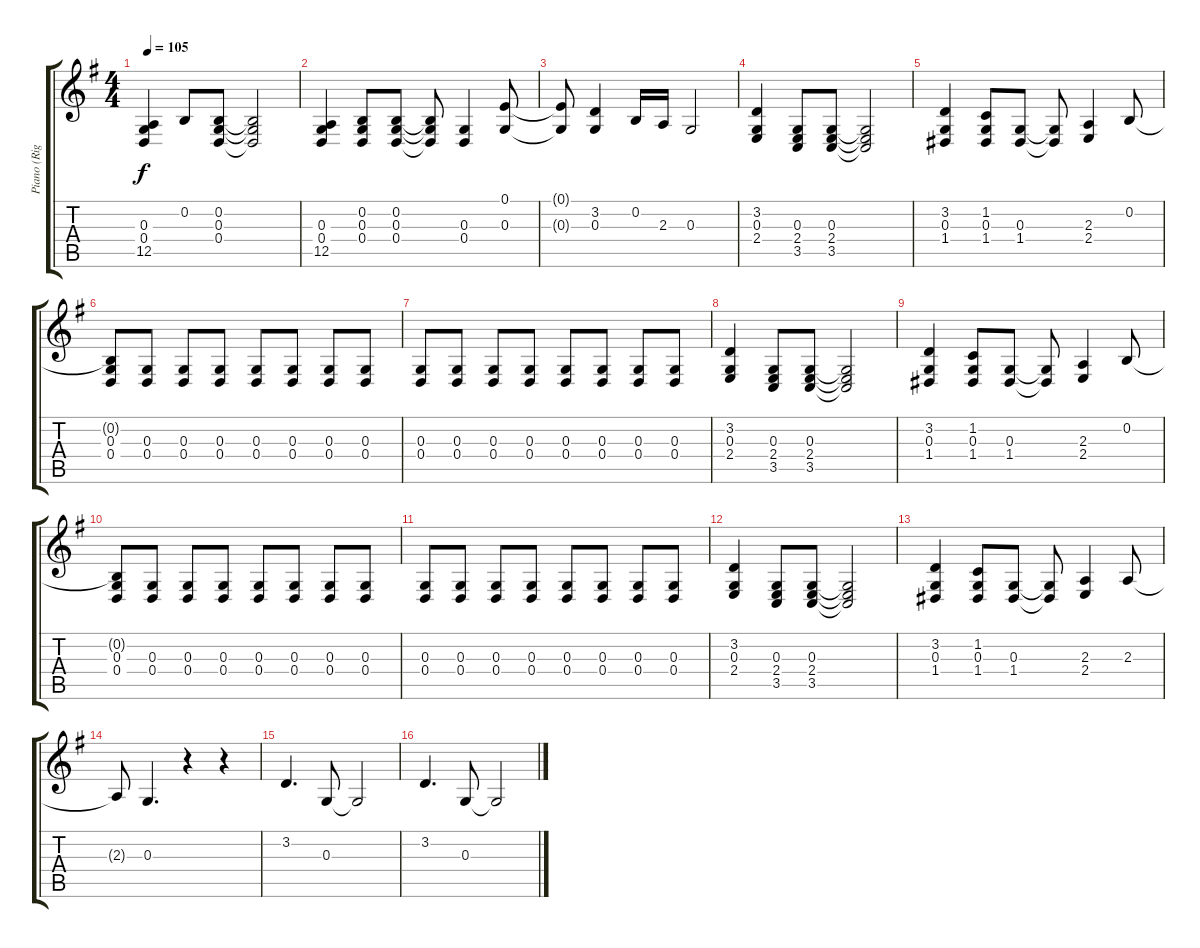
\track ("Piano (Right Hand)" "Piano (Rig") {instrument acousticgrandpiano}
\staff {score tabs}
\tuning (E4 B3 G3 D3 A2 E2) {hide}
\ts (4 4)
\tempo 105
\clef g2
\ks g
(0.3 0.4 12.5).4{dy f} 0.2.8 (0.2 0.3 0.4).8 (0.2{t} 0.3{t} 0.4{t}).2 |
(0.3 0.4 12.5).4 (0.2 0.3 0.4).8 (0.2 0.3 0.4).8 (0.2{t} 0.3{t} 0.4{t}).8 (0.3 0.4).4 (0.1 0.3).8 |
(0.1{t} 0.3{t}).8 (3.2 0.3).4 0.2.16 2.3.16 0.3.2 |
(3.2 0.3 2.4).4 (0.3 2.4 3.5).8 (0.3 2.4 3.5).8 (0.3{t} 2.4{t} 3.5{t}).2 |
(3.2 0.3 1.4).4 (1.2 0.3 1.4).8 (0.3 1.4).8 (0.3{t} 1.4{t}).8 (2.3 2.4).4 0.2.8 |
(0.2{t} 0.3 0.4).8 (0.3 0.4).8 (0.3 0.4).8 (0.3 0.4).8 (0.3 0.4).8 (0.3 0.4).8 (0.3 0.4).8 (0.3 0.4).8 |
(0.3 0.4).8 (0.3 0.4).8 (0.3 0.4).8 (0.3 0.4).8 (0.3 0.4).8 (0.3 0.4).8 (0.3 0.4).8 (0.3 0.4).8 |
(3.2 0.3 2.4).4 (0.3 2.4 3.5).8 (0.3 2.4 3.5).8 (0.3{t} 2.4{t} 3.5{t}).2 |
(3.2 0.3 1.4).4 (1.2 0.3 1.4).8 (0.3 1.4).8 (0.3{t} 1.4{t}).8 (2.3 2.4).4 0.2.8 |
(0.2{t} 0.3 0.4).8 (0.3 0.4).8 (0.3 0.4).8 (0.3 0.4).8 (0.3 0.4).8 (0.3 0.4).8 (0.3 0.4).8 (0.3 0.4).8 |
(0.3 0.4).8 (0.3 0.4).8 (0.3 0.4).8 (0.3 0.4).8 (0.3 0.4).8 (0.3 0.4).8 (0.3 0.4).8 (0.3 0.4).8 |
(3.2 0.3 2.4).4 (0.3 2.4 3.5).8 (0.3 2.4 3.5).8 (0.3{t} 2.4{t} 3.5{t}).2 |
(3.2 0.3 1.4).4 (1.2 0.3 1.4).8 (0.3 1.4).8 (0.3{t} 1.4{t}).8 (2.3 2.4).4 2.3.8 |
2.3{t}.8 0.3.4{d} r.4 r.4 |
3.2.4{d volume 13} 0.3.8 0.3{t}.2 |
3.2.4{d volume 12} 0.3.8 0.3{t}.2
